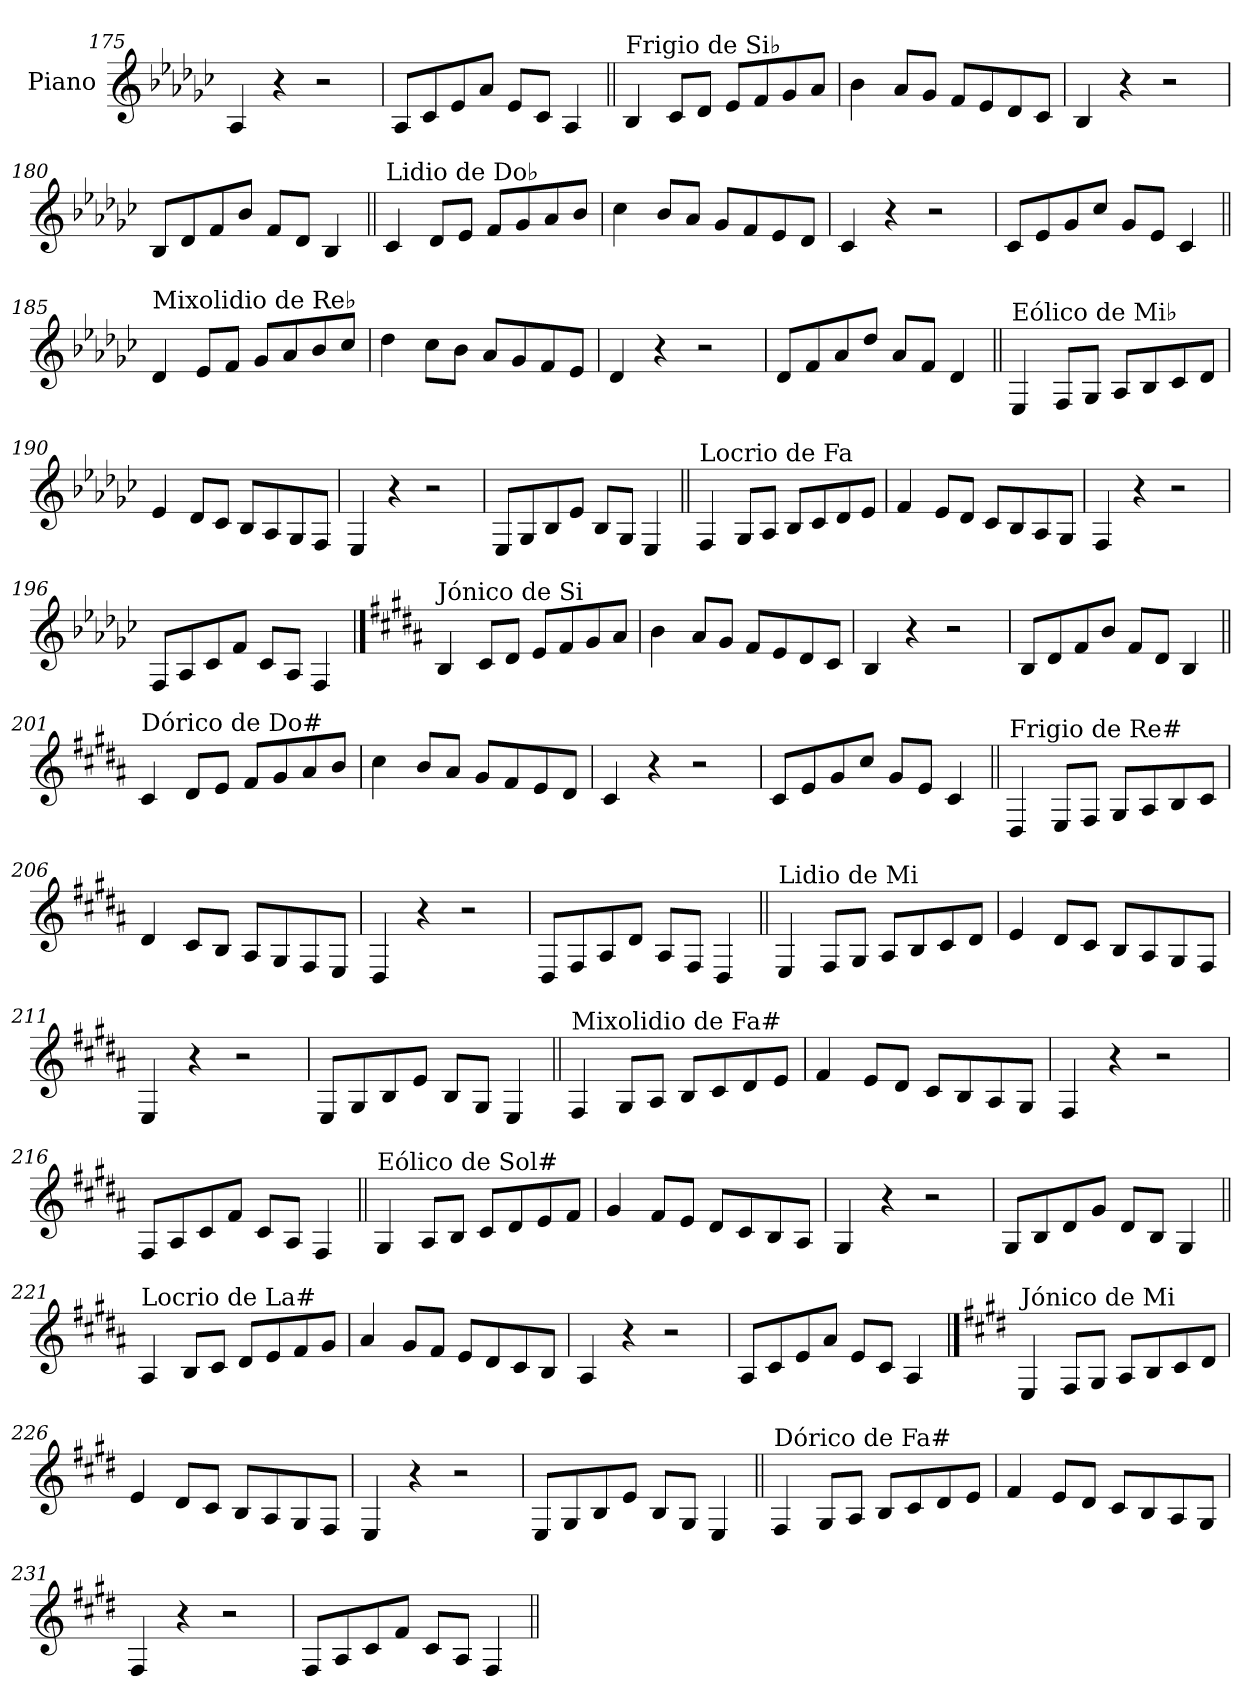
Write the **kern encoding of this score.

**kern
*part1
*staff1
*I"Piano
*I'Pno.
*clefG2
*k[b-e-a-d-g-c-]
=175
4A-/
4r
2r
=176
8A-/L
8c-/
8e-/
8a-/J
8e-/L
8c-/J
4A-/
!!LO:LB:g=z
=177||
!LO:TX:a:t=Frigio de Si♭
4B-/
8c-/L
8d-/J
8e-/L
8f/
8g-/
8a-/J
=178
4b-\
8a-/L
8g-/J
8f/L
8e-/
8d-/
8c-/J
=179
4B-/
4r
2r
=180
8B-/L
8d-/
8f/
8b-/J
8f/L
8d-/J
4B-/
!!LO:LB:g=z
=181||
!LO:TX:a:t=Lidio de Do♭
4c-/
8d-/L
8e-/J
8f/L
8g-/
8a-/
8b-/J
=182
4cc-\
8b-/L
8a-/J
8g-/L
8f/
8e-/
8d-/J
=183
4c-/
4r
2r
=184
8c-/L
8e-/
8g-/
8cc-/J
8g-/L
8e-/J
4c-/
!!LO:LB:g=z
=185||
!LO:TX:a:t=Mixolidio de Re♭
4d-/
8e-/L
8f/J
8g-/L
8a-/
8b-/
8cc-/J
=186
4dd-\
8cc-\L
8b-\J
8a-/L
8g-/
8f/
8e-/J
=187
4d-/
4r
2r
=188
8d-/L
8f/
8a-/
8dd-/J
8a-/L
8f/J
4d-/
!!LO:LB:g=z
=189||
!LO:TX:a:t=Eólico de Mi♭
4E-/
8F/L
8G-/J
8A-/L
8B-/
8c-/
8d-/J
=190
4e-/
8d-/L
8c-/J
8B-/L
8A-/
8G-/
8F/J
=191
4E-/
4r
2r
=192
8E-/L
8G-/
8B-/
8e-/J
8B-/L
8G-/J
4E-/
!!LO:LB:g=z
=193||
!LO:TX:a:t=Locrio de Fa
4F/
8G-/L
8A-/J
8B-/L
8c-/
8d-/
8e-/J
=194
4f/
8e-/L
8d-/J
8c-/L
8B-/
8A-/
8G-/J
=195
4F/
4r
2r
=196
8F/L
8A-/
8c-/
8f/J
8c-/L
8A-/J
4F/
!!LO:PB:g=z
==197
*k[f#c#g#d#a#]
!LO:TX:a:t=Jónico de Si
4B/
8c#/L
8d#/J
8e/L
8f#/
8g#/
8a#/J
=198
4b\
8a#/L
8g#/J
8f#/L
8e/
8d#/
8c#/J
=199
4B/
4r
2r
=200
8B/L
8d#/
8f#/
8b/J
8f#/L
8d#/J
4B/
!!LO:LB:g=z
=201||
!LO:TX:a:t=Dórico de Do#
4c#/
8d#/L
8e/J
8f#/L
8g#/
8a#/
8b/J
=202
4cc#\
8b/L
8a#/J
8g#/L
8f#/
8e/
8d#/J
=203
4c#/
4r
2r
=204
8c#/L
8e/
8g#/
8cc#/J
8g#/L
8e/J
4c#/
!!LO:LB:g=z
=205||
!LO:TX:a:t=Frigio de Re#
4D#/
8E/L
8F#/J
8G#/L
8A#/
8B/
8c#/J
=206
4d#/
8c#/L
8B/J
8A#/L
8G#/
8F#/
8E/J
=207
4D#/
4r
2r
=208
8D#/L
8F#/
8A#/
8d#/J
8A#/L
8F#/J
4D#/
!!LO:LB:g=z
=209||
!LO:TX:a:t=Lidio de Mi
4E/
8F#/L
8G#/J
8A#/L
8B/
8c#/
8d#/J
=210
4e/
8d#/L
8c#/J
8B/L
8A#/
8G#/
8F#/J
=211
4E/
4r
2r
=212
8E/L
8G#/
8B/
8e/J
8B/L
8G#/J
4E/
!!LO:LB:g=z
=213||
!LO:TX:a:t=Mixolidio de Fa#
4F#/
8G#/L
8A#/J
8B/L
8c#/
8d#/
8e/J
=214
4f#/
8e/L
8d#/J
8c#/L
8B/
8A#/
8G#/J
=215
4F#/
4r
2r
=216
8F#/L
8A#/
8c#/
8f#/J
8c#/L
8A#/J
4F#/
!!LO:LB:g=z
=217||
!LO:TX:a:t=Eólico de Sol#
4G#/
8A#/L
8B/J
8c#/L
8d#/
8e/
8f#/J
=218
4g#/
8f#/L
8e/J
8d#/L
8c#/
8B/
8A#/J
=219
4G#/
4r
2r
=220
8G#/L
8B/
8d#/
8g#/J
8d#/L
8B/J
4G#/
!!LO:LB:g=z
=221||
!LO:TX:a:t=Locrio de La#
4A#/
8B/L
8c#/J
8d#/L
8e/
8f#/
8g#/J
=222
4a#/
8g#/L
8f#/J
8e/L
8d#/
8c#/
8B/J
=223
4A#/
4r
2r
=224
8A#/L
8c#/
8e/
8a#/J
8e/L
8c#/J
4A#/
!!LO:PB:g=z
==225
*k[f#c#g#d#]
!LO:TX:a:t=Jónico de Mi
4E/
8F#/L
8G#/J
8A/L
8B/
8c#/
8d#/J
=226
4e/
8d#/L
8c#/J
8B/L
8A/
8G#/
8F#/J
=227
4E/
4r
2r
=228
8E/L
8G#/
8B/
8e/J
8B/L
8G#/J
4E/
!!LO:LB:g=z
=229||
!LO:TX:a:t=Dórico de Fa#
4F#/
8G#/L
8A/J
8B/L
8c#/
8d#/
8e/J
=230
4f#/
8e/L
8d#/J
8c#/L
8B/
8A/
8G#/J
=231
4F#/
4r
2r
=232
8F#/L
8A/
8c#/
8f#/J
8c#/L
8A/J
4F#/
=||
*-
